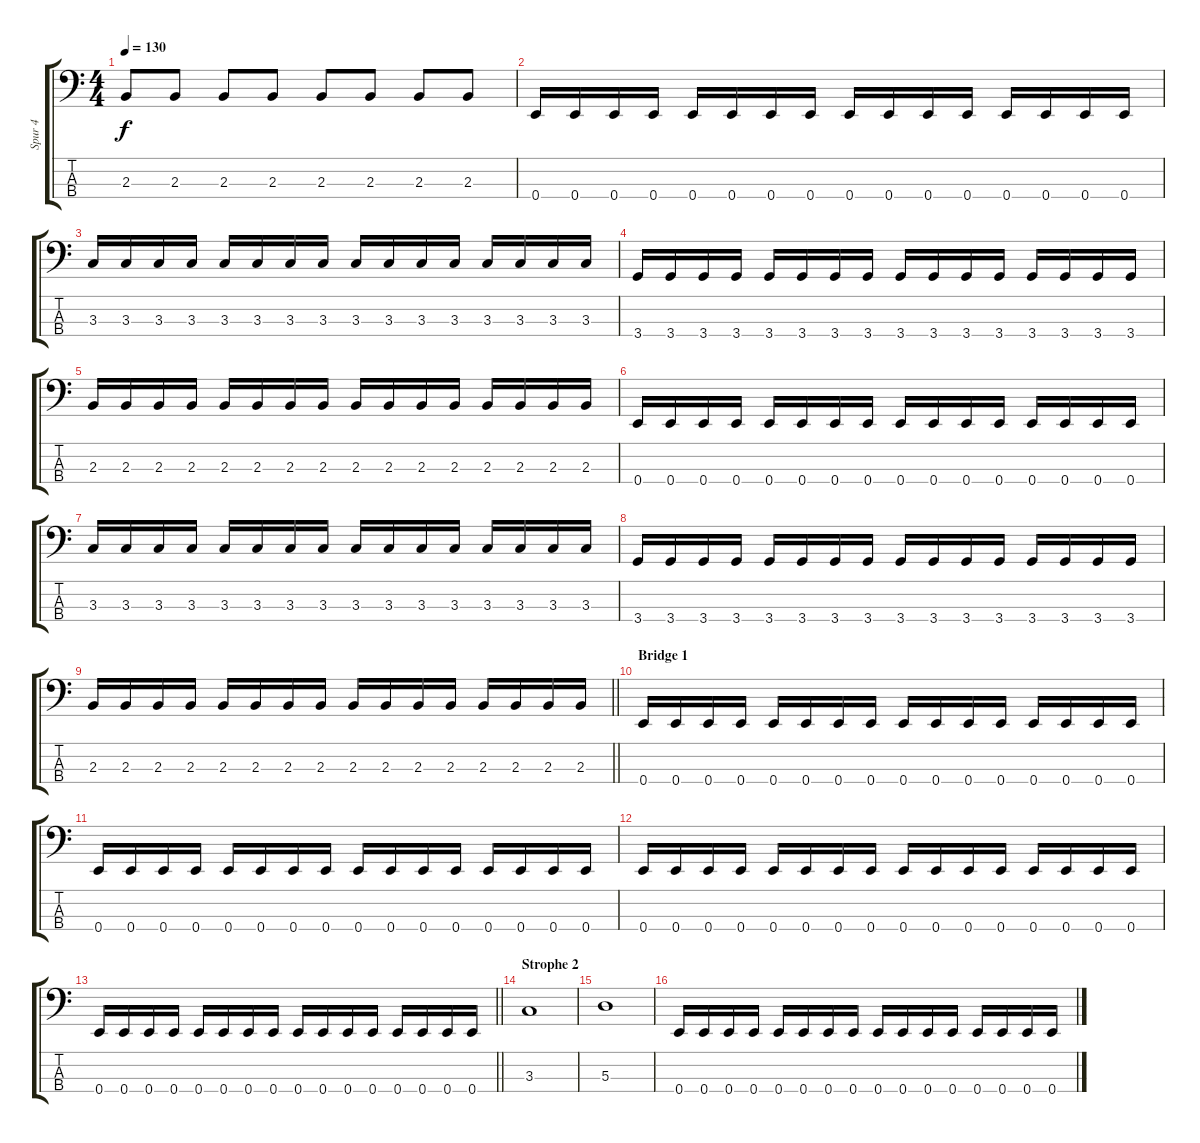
\track ("Spur 4" "Spur 4") {instrument electricbassfinger}
\staff {score tabs}
\tuning (G2 D2 A1 E1) {hide}
\ts (4 4)
\tempo 130
\clef f4
\ks c
2.3.8{dy f} 2.3.8 2.3.8 2.3.8 2.3.8 2.3.8 2.3.8 2.3.8 |
0.4.16 0.4.16 0.4.16 0.4.16 0.4.16 0.4.16 0.4.16 0.4.16 0.4.16 0.4.16 0.4.16 0.4.16 0.4.16 0.4.16 0.4.16 0.4.16 |
3.3.16 3.3.16 3.3.16 3.3.16 3.3.16 3.3.16 3.3.16 3.3.16 3.3.16 3.3.16 3.3.16 3.3.16 3.3.16 3.3.16 3.3.16 3.3.16 |
3.4.16 3.4.16 3.4.16 3.4.16 3.4.16 3.4.16 3.4.16 3.4.16 3.4.16 3.4.16 3.4.16 3.4.16 3.4.16 3.4.16 3.4.16 3.4.16 |
2.3.16 2.3.16 2.3.16 2.3.16 2.3.16 2.3.16 2.3.16 2.3.16 2.3.16 2.3.16 2.3.16 2.3.16 2.3.16 2.3.16 2.3.16 2.3.16 |
0.4.16 0.4.16 0.4.16 0.4.16 0.4.16 0.4.16 0.4.16 0.4.16 0.4.16 0.4.16 0.4.16 0.4.16 0.4.16 0.4.16 0.4.16 0.4.16 |
3.3.16 3.3.16 3.3.16 3.3.16 3.3.16 3.3.16 3.3.16 3.3.16 3.3.16 3.3.16 3.3.16 3.3.16 3.3.16 3.3.16 3.3.16 3.3.16 |
3.4.16 3.4.16 3.4.16 3.4.16 3.4.16 3.4.16 3.4.16 3.4.16 3.4.16 3.4.16 3.4.16 3.4.16 3.4.16 3.4.16 3.4.16 3.4.16 |
\barLineRight lightlight
2.3.16 2.3.16 2.3.16 2.3.16 2.3.16 2.3.16 2.3.16 2.3.16 2.3.16 2.3.16 2.3.16 2.3.16 2.3.16 2.3.16 2.3.16 2.3.16 |
\section ("" "Bridge 1")
0.4.16 0.4.16 0.4.16 0.4.16 0.4.16 0.4.16 0.4.16 0.4.16 0.4.16 0.4.16 0.4.16 0.4.16 0.4.16 0.4.16 0.4.16 0.4.16 |
0.4.16 0.4.16 0.4.16 0.4.16 0.4.16 0.4.16 0.4.16 0.4.16 0.4.16 0.4.16 0.4.16 0.4.16 0.4.16 0.4.16 0.4.16 0.4.16 |
0.4.16 0.4.16 0.4.16 0.4.16 0.4.16 0.4.16 0.4.16 0.4.16 0.4.16 0.4.16 0.4.16 0.4.16 0.4.16 0.4.16 0.4.16 0.4.16 |
\barLineRight lightlight
0.4.16 0.4.16 0.4.16 0.4.16 0.4.16 0.4.16 0.4.16 0.4.16 0.4.16 0.4.16 0.4.16 0.4.16 0.4.16 0.4.16 0.4.16 0.4.16 |
\section ("" "Strophe 2")
3.3.1 |
5.3.1 |
0.4.16 0.4.16 0.4.16 0.4.16 0.4.16 0.4.16 0.4.16 0.4.16 0.4.16 0.4.16 0.4.16 0.4.16 0.4.16 0.4.16 0.4.16 0.4.16
